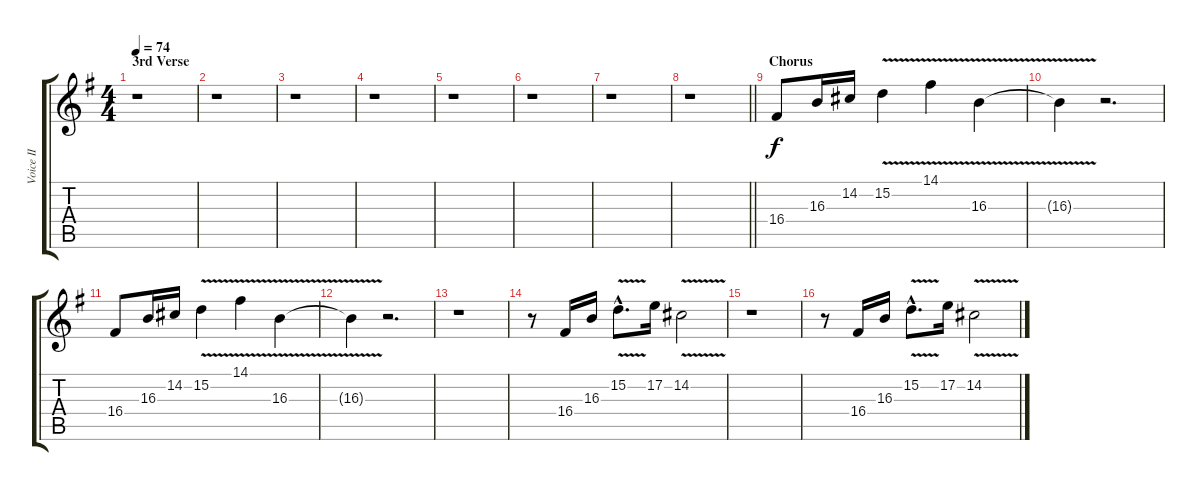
\track ("Voice II" "Voice II") {instrument choiraahs}
\staff {score tabs}
\tuning (E4 B3 G3 D3 A2 E2) {hide}
\ts (4 4)
\section ("" "3rd Verse")
\tempo 74
\clef g2
\ks eminor
r.1{dy f} |
r.1 |
r.1 |
r.1 |
r.1 |
r.1 |
r.1 |
\barLineRight lightlight
r.1 |
\section ("" "Chorus")
16.4.8 16.3.16 14.2.16 15.2{v}.4 14.1{v}.4 16.3{v}.4 |
16.3{t}.4 r.2{d} |
16.4.8 16.3.16 14.2.16 15.2{v}.4 14.1{v}.4 16.3{v}.4 |
16.3{t}.4 r.2{d} |
r.1 |
r.8 16.4.16 16.3.16 15.2{v hac}.8{d} 17.2.16 14.2{v}.2 |
r.1 |
r.8 16.4.16 16.3.16 15.2{v hac}.8{d} 17.2.16 14.2{v}.2
